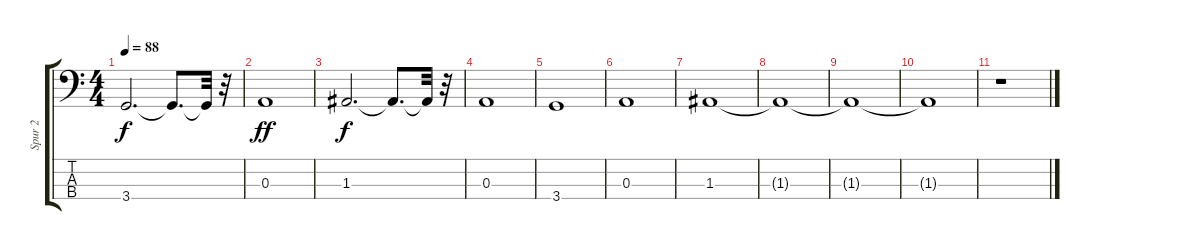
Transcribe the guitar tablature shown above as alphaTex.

\track ("Spur 2" "Spur 2") {instrument fretlessbass}
\staff {score tabs}
\tuning (G2 D2 A1 E1) {hide}
\ts (4 4)
\tempo 88
\clef f4
\ks c
3.4.2{d dy f} 3.4{t}.8{d} 3.4{t}.32 r.32 |
0.3.1{dy ff} |
1.3.2{d dy f} 1.3{t}.8{d} 1.3{t}.32 r.32 |
0.3.1 |
3.4.1 |
0.3.1 |
1.3.1 |
1.3{t}.1 |
1.3{t}.1 |
1.3{t}.1 |
r.1
